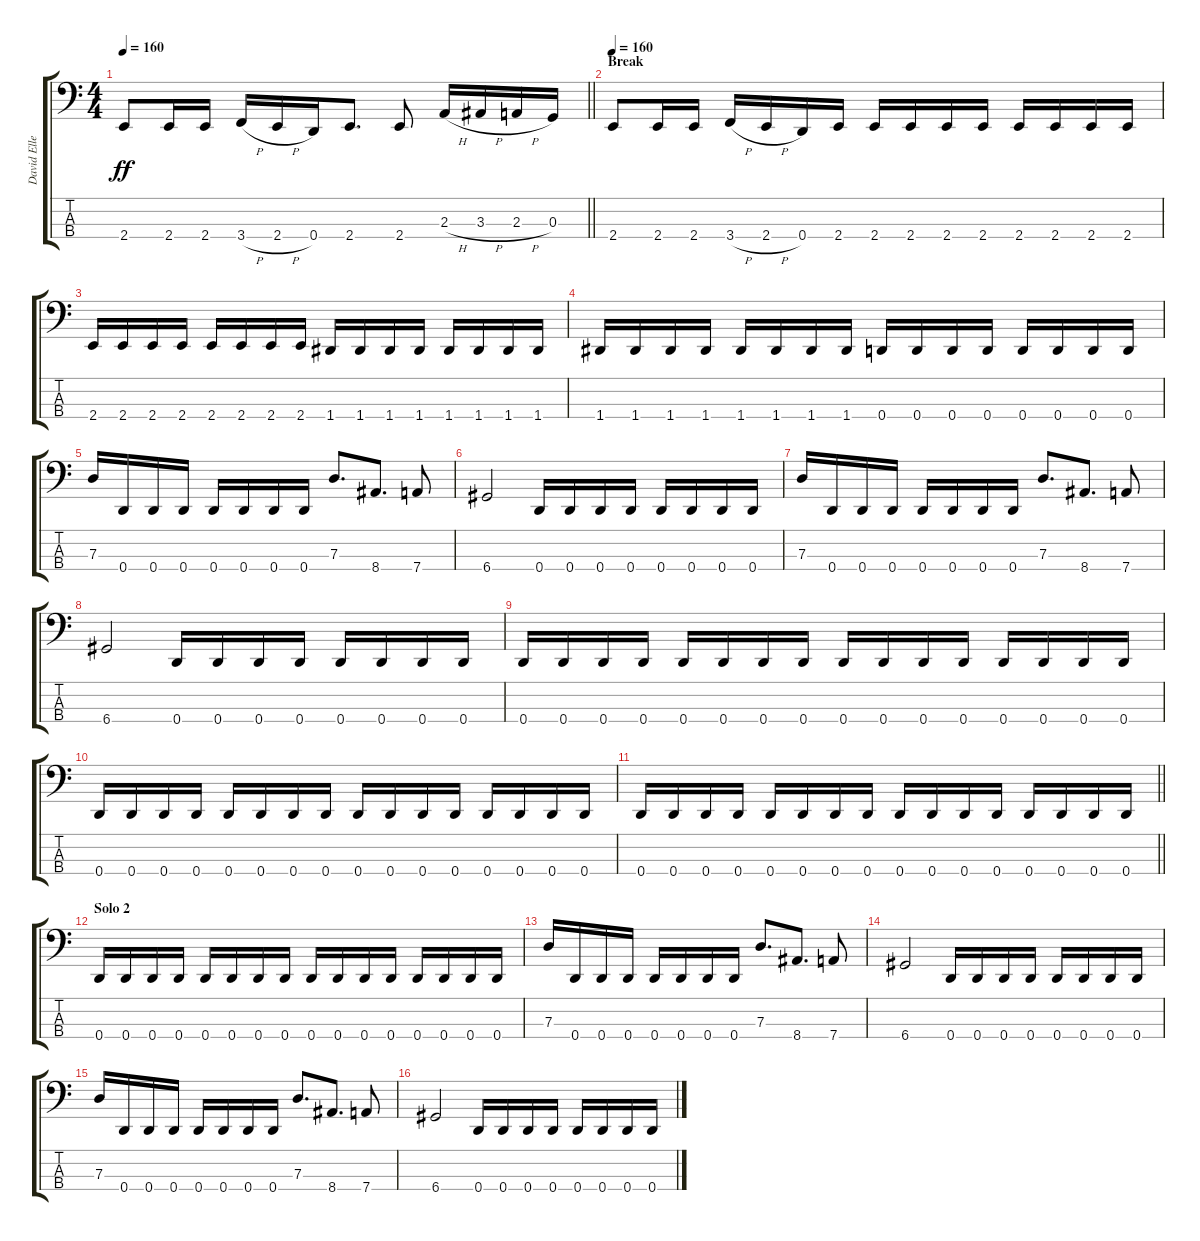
\track ("David Ellefson" "David Elle") {instrument electricbasspick}
\staff {score tabs}
\tuning (F2 C2 G1 D1) {hide}
\ts (4 4)
\tempo 160
\clef f4
\barLineRight lightlight
\ks c
2.4.8{dy ff} 2.4.16 2.4.16 3.4{h}.16 2.4{h}.16 0.4.16 2.4.8{d} 2.4.8 2.3{h}.16 3.3{h}.16 2.3{h}.16 0.3.16 |
\section ("" "Break")
\tempo 160
2.4.8 2.4.16 2.4.16 3.4{h}.16 2.4{h}.16 0.4.16 2.4.16 2.4.16 2.4.16 2.4.16 2.4.16 2.4.16 2.4.16 2.4.16 2.4.16 |
2.4.16 2.4.16 2.4.16 2.4.16 2.4.16 2.4.16 2.4.16 2.4.16 1.4.16 1.4.16 1.4.16 1.4.16 1.4.16 1.4.16 1.4.16 1.4.16 |
1.4.16 1.4.16 1.4.16 1.4.16 1.4.16 1.4.16 1.4.16 1.4.16 0.4.16 0.4.16 0.4.16 0.4.16 0.4.16 0.4.16 0.4.16 0.4.16 |
7.3.16 0.4.16 0.4.16 0.4.16 0.4.16 0.4.16 0.4.16 0.4.16 7.3.8{d} 8.4.8{d} 7.4.8 |
6.4.2 0.4.16 0.4.16 0.4.16 0.4.16 0.4.16 0.4.16 0.4.16 0.4.16 |
7.3.16 0.4.16 0.4.16 0.4.16 0.4.16 0.4.16 0.4.16 0.4.16 7.3.8{d} 8.4.8{d} 7.4.8 |
6.4.2 0.4.16 0.4.16 0.4.16 0.4.16 0.4.16 0.4.16 0.4.16 0.4.16 |
0.4.16 0.4.16 0.4.16 0.4.16 0.4.16 0.4.16 0.4.16 0.4.16 0.4.16 0.4.16 0.4.16 0.4.16 0.4.16 0.4.16 0.4.16 0.4.16 |
0.4.16 0.4.16 0.4.16 0.4.16 0.4.16 0.4.16 0.4.16 0.4.16 0.4.16 0.4.16 0.4.16 0.4.16 0.4.16 0.4.16 0.4.16 0.4.16 |
\barLineRight lightlight
0.4.16 0.4.16 0.4.16 0.4.16 0.4.16 0.4.16 0.4.16 0.4.16 0.4.16 0.4.16 0.4.16 0.4.16 0.4.16 0.4.16 0.4.16 0.4.16 |
\section ("" "Solo 2")
0.4.16 0.4.16 0.4.16 0.4.16 0.4.16 0.4.16 0.4.16 0.4.16 0.4.16 0.4.16 0.4.16 0.4.16 0.4.16 0.4.16 0.4.16 0.4.16 |
7.3.16 0.4.16 0.4.16 0.4.16 0.4.16 0.4.16 0.4.16 0.4.16 7.3.8{d} 8.4.8{d} 7.4.8 |
6.4.2 0.4.16 0.4.16 0.4.16 0.4.16 0.4.16 0.4.16 0.4.16 0.4.16 |
7.3.16 0.4.16 0.4.16 0.4.16 0.4.16 0.4.16 0.4.16 0.4.16 7.3.8{d} 8.4.8{d} 7.4.8 |
6.4.2 0.4.16 0.4.16 0.4.16 0.4.16 0.4.16 0.4.16 0.4.16 0.4.16
